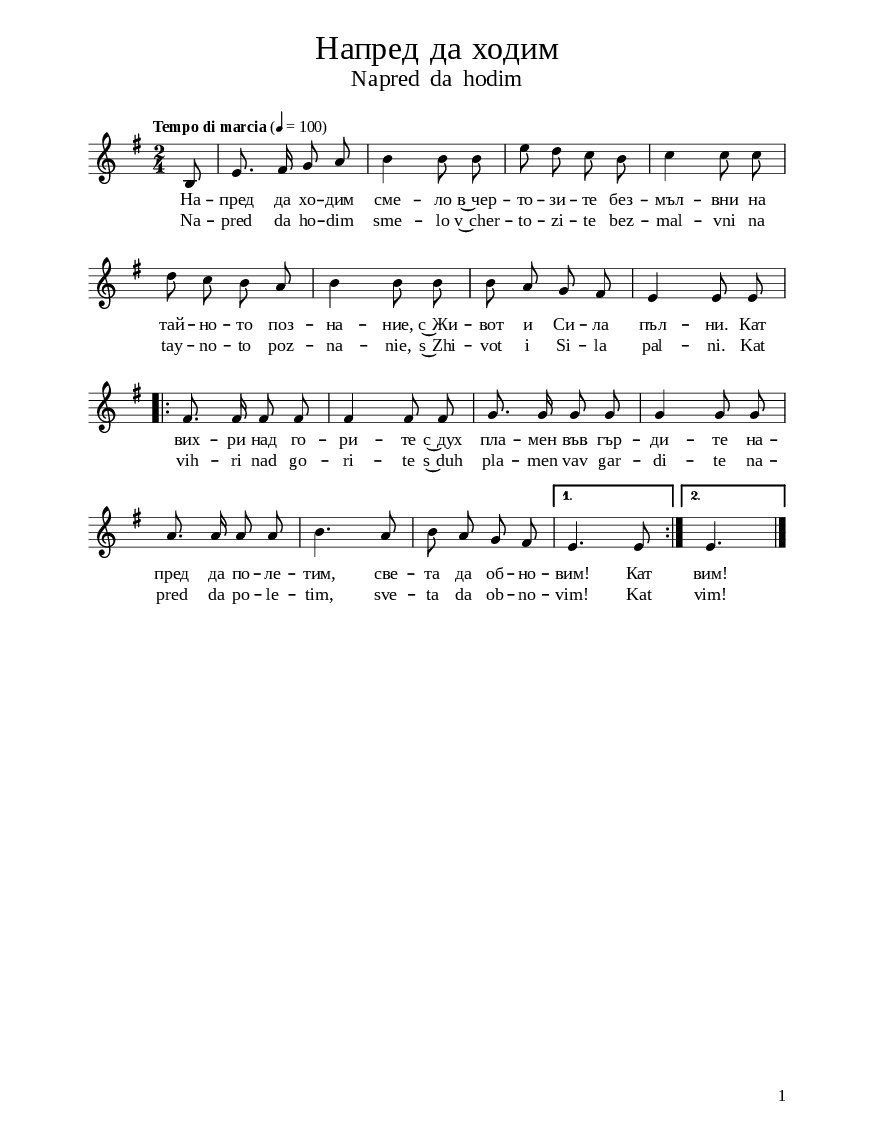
\version "2.20.0"

\paper {
  #(set-paper-size "a5")
}

\bookpart {
  \paper {
    print-all-headers = ##t
    print-page-number = ##t
    print-first-page-number = ##t

    % put page numbers on the bottom
    oddHeaderMarkup = \markup ""
    evenHeaderMarkup = \markup ""
    oddFooterMarkup = \markup
    \fill-line {
      ""
      \on-the-fly #print-page-number-check-first \fromproperty #'page:page-number-string
    }
    evenFooterMarkup = \markup
    \fill-line {
      \on-the-fly #print-page-number-check-first \fromproperty #'page:page-number-string
      ""
    }

    left-margin = 1.5\cm
    right-margin = 1.5\cm
    top-margin = 1.6\cm
    bottom-margin = 1.2\cm
    ragged-bottom = ##t % do not spread the staves to fill the whole vertical space

    % change lyrics and titles font (affects notes also)
    fonts =
    #(make-pango-font-tree
      "Times New Roman"
      "DejaVu Sans"
      "DejaVu Sans Mono"
      (/ (* staff-height pt) 3.6))

    % change distance between staves
    system-system-spacing =
    #'((basic-distance . 12)
       (minimum-distance . 6)
       (padding . 1)
       (stretchability . 12))
  }

  \header {
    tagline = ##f
  }

  \score{
    \layout { 
      indent = 0.0\cm % remove first line indentation
      %ragged-last = ##t % do not spread last line to fill the whole space
      \context {
        \Score
        \omit BarNumber %remove bar numbers
      } % context

      \context { % change staff size
        \Staff
        fontSize = #+0 % affects notes size only
        \override StaffSymbol #'staff-space = #(magstep -3)
        \override StaffSymbol #'thickness = #0.5
        \override BarLine #'hair-thickness = #1
        %\override StaffSymbol #'ledger-line-thickness = #'(0 . 0)
      }

      \context { % adjust space between staff and lyrics and between the two lyric lines
        \Lyrics
        \override VerticalAxisGroup.nonstaff-relatedstaff-spacing = #'((basic-distance . 4.5))
        \override VerticalAxisGroup.nonstaff-nonstaff-spacing = #'((minimum-distance . 2))
      }
    } % layout

    \new Voice \absolute  {
      \clef treble
      \key g \major
      \time 2/4 
      %\tempo "Tempo di marcia" 4 = 100
      \tempo \markup { % make tempo note smaller
      \concat { "Tempo di marcia" \normal-text { " (" }
          \teeny \general-align #Y #DOWN \note #"4" #0.8
          \normal-text { " = 100)" }
      }
    }
      \partial 8
      \autoBeamOff

      b8 | e'8. fis'16 g'8 a' | b'4 b'8 b' | e''8 d'' c'' b' | c''4 c''8 c'' \break |
      d''8 c'' b' a' | b'4 b'8 b' | b'8 a' g' fis' | e'4 e'8 e' \break |
      \repeat volta 2 {
        fis'8. fis'16 fis'8 fis' | 
        fis'4 fis'8 fis' | 
        g'8. g'16 g'8 g' | 
        g'4 g'8 g' | \break 
        
        a'8.  a'16 a'8 a' | 
        b'4. a'8 | 
        b'8 a' g'  fis'8 |
      } \alternative { 
        {  e'4. e'8 |}  
        {e'4. \bar "|." \break } 
        {e'4. \bar "|." \break } 
      }
    }
  
    \addlyrics {На -- пред
                да хо -- дим сме -- ло в~чер -- то -- зи -- те
                без -- мъл -- вни на тай -- но -- то поз -- на --
                ние, с~Жи -- вот и Си -- ла пъл -- ни. Кат вих
                -- ри над го -- ри -- те с~дух пла -- мен във
                гър -- ди -- те на -- пред да по -- ле -- тим,
                све -- та да об -- но -- вим! Кат вим!}
                \addlyrics {Na -- pred
                            da ho -- dim sme -- lo v~cher -- to -- zi -- te
                            bez -- mal -- vni na tay -- no -- to poz -- na --
                            nie, s~Zhi -- vot i Si -- la pal -- ni. Kat vih
                            -- ri nad go -- ri -- te s~duh pla -- men vav
                            gar -- di -- te na -- pred da po -- le -- tim,
                            sve -- ta da ob -- no -- vim! Kat vim!}
  
                            \header {
                              title = \markup \column \normal-text \fontsize #2.5 {
                                \center-align
                                \line { Напред да ходим  }
                                \vspace #-0.6
                                \center-align
                                \line \fontsize #-3 { Napred da hodim }
                                \vspace #-0.8
                                \center-align
                                \line \fontsize #-3 { " " }
                              }
                            }
  
                            \midi{}

                } % score

                \pageBreak

                \markup \fontsize #+2.5 {
                  \hspace #1
                  \override #'(baseline-skip . 2.4) % affects space between column lines
                  \column {
                    \line {  2. Земята с чисти мисли}

                    \line {   "   "да оградиме здраво,}

                    \line {   "   "и злото всепорочно}

                    \line {   "   "да победиме с право.}
                    \line { " " }
                    \line { "   " \italic {Припев:}}
                    \line { " " }


                    \line {   3. На слабите да носим}

                    \line {   "   "подкрепа и обнова,}

                    \line {   "   "на страдущите – милост} 

                    \line {   "   "и свободата нова.}
                    \line { " " }
                    \line { "   " \italic {Припев:}}
                    \line { " " }
                    \line {  4. Във бездната да слезем,}

                    \line {   "   "хоругва да поставим}

                    \line {   "   "и падналите братя}

                    \line {   "   "от мъка да избавим.}
                    \line { " " }
                    \line { "   " \italic {Припев:}}
                    \line { " " }
                    \line {   5. Тогава да отворим}

                    \line {   "   "на новий град вратите,}

                    \line {   "   "в Иерусалим да влезем –}

                    \line {   "   "света на Светлините.}
                    \line { " " }
                    \line { "   " \italic {Припев:}}
                    \line { " " }   
                  }

                  \hspace #5
                  \override #'(baseline-skip . 2.4)
                  \column {
                    \line { 2. Zemyata s chisti misli}

                    \line { "   "da ogradime zdravo,}

                    \line { "   "i zloto vseporochno}

                    \line { "   "da pobedime s pravo.}
                    \line { " " }
                    \line { "   " \italic { Refrain :} }
                    \line { " " }
                    \line { 3. Na slabite da nosim}

                    \line { "   "podkrepa i obnova,}

                    \line { "   "na stradushtite – milost}

                    \line { "   "i svobodata nova.}
                    \line { " " }
                    \line { "   " \italic { Refrain:} }
                    \line { " " }
                    \line { 4. Vav bezdnata da slezem,}

                    \line { "   "horugva da postavim}

                    \line { "   "i padnalite bratya}

                    \line { "   "ot maka da izbavim.}
                    \line { " " }
                    \line { "   " \italic { Refrain:} }
                    \line { " " }
                    \line { " " }
                    \line { 5. Togava da otvorim}

                    \line { "   "na noviy grad vratite,}

                    \line { "   "v Ierusalim da vlezem –}

                    \line { "   "sveta na Svetlinite.}
                    \line { " " }
                    \line { "   " \italic { Refrain:} }
                  } %column
                } % markup

                \pageBreak

                % include foreign translation(s) of the song
                \version "2.20.0"

\markup \fill-line { \fontsize #6 "Lasst uns kühn vorwärtsgehen" }
\markup \null
\markup \null
\markup \fontsize #+2.5 {
  \hspace #10
  \override #'(baseline-skip . 2)
  \column {
    \line { " " }
    
    \line {1. Lasst uns kühn vorwärtsgehen}
    \line { " "in die stillen Paläste des geheimen Wissens,}
    \line { " "erfüllt mit Leben und Kraft.}
    \line { " " }
 
    \line { "   " \italic { Refrain :}  }
    \line { " " }

    \line { " "Wie ein Wirbel über den Wäldern,}
 
    \line { " "mit feurigem Geist in der Brust, }
  
    \line { " "lasst uns vorwärts fliegen }

    \line { " "auf dass wir die Welt erneuern!}
    \line { " " }
 
    \line { 2. Lasst uns die Erde}
 
    \line { " "mit reinen Gedanken umgrenzen }
  
    \line { " "und das allsündige Böse}

    \line { " "mit Gerechtigkeit besiegen.}
    \line { " " }

    \line { "   " \italic { Refrain :}  }
    \line { " " }
    \line {3. Lasst uns den Schwachen}


    \line { " "Stütze und Erneuerung bringen,}

    \line { " "den Leidenden -- Barmherzigkeit}

    \line { " "und die neue Freiheit.}
    \line { " " }
  
    \line { "   " \italic { Refrain :}  }
    \line { " " }

    \line { 4. Lasst uns in den Abgrund hinabsteigen,}

    \line { " "eine Fahne setzen}

    \line { " "und die gefallenen Brüdern}

    \line { " "aus der Qual befreien.}
    \line { " " }

    \line { "   " \italic { Refrain :}  }
    \line { " " }

    \line { 5. Lasst uns dann die Tore}

    \line { " "der neuen Stadt öffnen,}

    \line { " "lasst uns in Jerusalem eintreten --}

    \line { " "in die Welt der Lichter.}
    
    \line { " " }
    \line { "   " \italic { Refrain } ... }
  }
}


%{
convert-ly (GNU LilyPond) 2.20.0  convert-ly: Processing `'...
Applying conversion: 2.19.2, 2.19.7, 2.19.11, 2.19.16, 2.19.22,
2.19.24, 2.19.28, 2.19.29, 2.19.32, 2.19.40, 2.19.46, 2.19.49,
2.19.80, 2.20.0
%}


    } % bookpart


%{
convert-ly (GNU LilyPond) 2.20.0  convert-ly: Processing `'...
Applying conversion: 2.19.2, 2.19.7, 2.19.11, 2.19.16, 2.19.22,
2.19.24, 2.19.28, 2.19.29, 2.19.32, 2.19.40, 2.19.46, 2.19.49,
2.19.80, 2.20.0
%}
